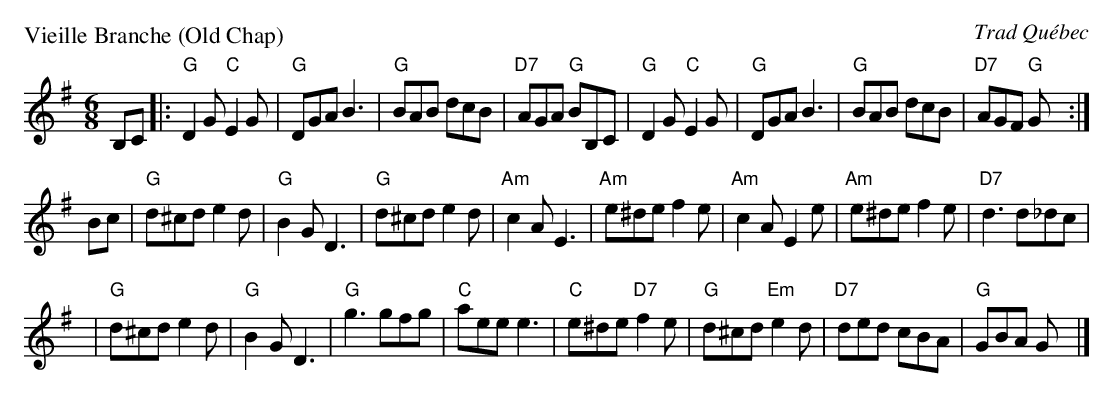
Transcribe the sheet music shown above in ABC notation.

X:1
P: Vieille Branche (Old Chap)
O: Trad Qu\'ebec
M: 6/8
L: 1/8
K: G
B,C \
|: "G"D2G "C"E2G | "G"DGA  B3  | "G"BAB dcB | "D7"AGA "G"BB,C \
|  "G"D2G "C"E2G | "G"DGA  B3  | "G"BAB dcB | "D7"AGF "G"Gy :|
Bc \
|  "G"d^cd e2d | "G"B2G  D3  | "G"d^cd e2d | "Am"c2A E3   \
|  "Am"e^de f2e | "Am"c2A  E2e | "Am"e^de f2e | "D7"d3  d_dc |
y2 \
|  "G"d^cd e2d | "G"B2G  D3  | "G"g3   gfg | "C"aee e3   \
|  "C"e^de "D7"f2e | "G"d^cd "Em"e2d | "D7"ded  cBA | "G"GBA Gy |]
